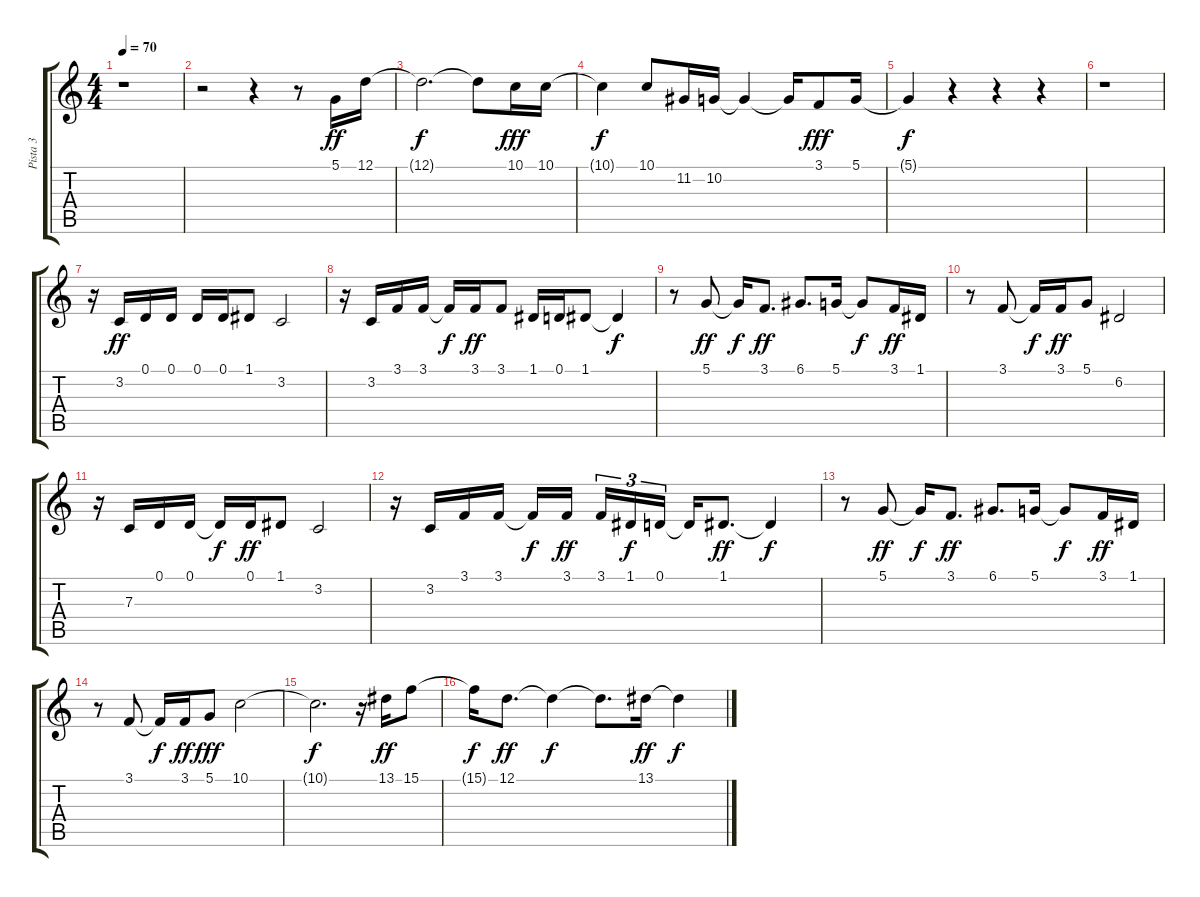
\track ("Pista 3" "Pista 3") {instrument cello}
\staff {score tabs}
\tuning (D4 A3 F3 C3 G2 D2) {hide}
\ts (4 4)
\tempo 70
\clef g2
\ks c
r.1{dy f} |
r.2 r.4 r.8 5.1.16{dy ff} 12.1.16 |
12.1{t}.2{d dy f} 12.1{t}.8 10.1.16{dy fff} 10.1.16 |
10.1{t}.4{dy f} 10.1.8 11.2.16 10.2.16 10.2{t}.4 10.2{t}.16 3.1.8{dy fff} 5.1.16 |
5.1{t}.4{dy f} r.4 r.4 r.4 |
r.1 |
r.16 3.2.16{dy ff volume 16} 0.1.16 0.1.16 0.1.16 0.1.16 1.1.8 3.2.2 |
r.16 3.2.16 3.1.16 3.1.16 3.1{t}.16{dy f} 3.1.16{dy ff} 3.1.8 1.1.16 0.1.16 1.1.8 1.1{t}.4{dy f} |
r.8 5.1.8{dy ff} 5.1{t}.16{dy f} 3.1.8{d dy ff} 6.1.8{d} 5.1.16 5.1{t}.8{dy f} 3.1.16{dy ff} 1.1.16 |
r.8 3.1.8 3.1{t}.16{dy f} 3.1.16{dy ff} 5.1.8 6.2.2 |
r.16 7.3.16 0.1.16 0.1.16 0.1{t}.16{dy f} 0.1.16{dy ff} 1.1.8 3.2.2 |
r.16 3.2.16 3.1.16 3.1.16 3.1{t}.16{dy f} 3.1.16{dy ff beam splitsecondary} 3.1.16{tu (3 2)} 1.1.16{tu (3 2) dy f} 0.1.16{tu (3 2)} 0.1{t}.16 1.1.8{d dy ff} 1.1{t}.4{dy f} |
r.8 5.1.8{dy ff} 5.1{t}.16{dy f} 3.1.8{d dy ff} 6.1.8{d} 5.1.16 5.1{t}.8{dy f} 3.1.16{dy ff} 1.1.16 |
r.8 3.1.8 3.1{t}.16{dy f} 3.1.16{dy ff} 5.1.8{dy fff} 10.1.2 |
10.1{t}.2{d dy f} r.16 13.1.16{dy ff} 15.1.8 |
15.1{t}.16{dy f} 12.1.8{d dy ff} 12.1{t}.4{dy f} 12.1{t}.8{d} 13.1.16{dy ff} 13.1{t}.4{dy f}
